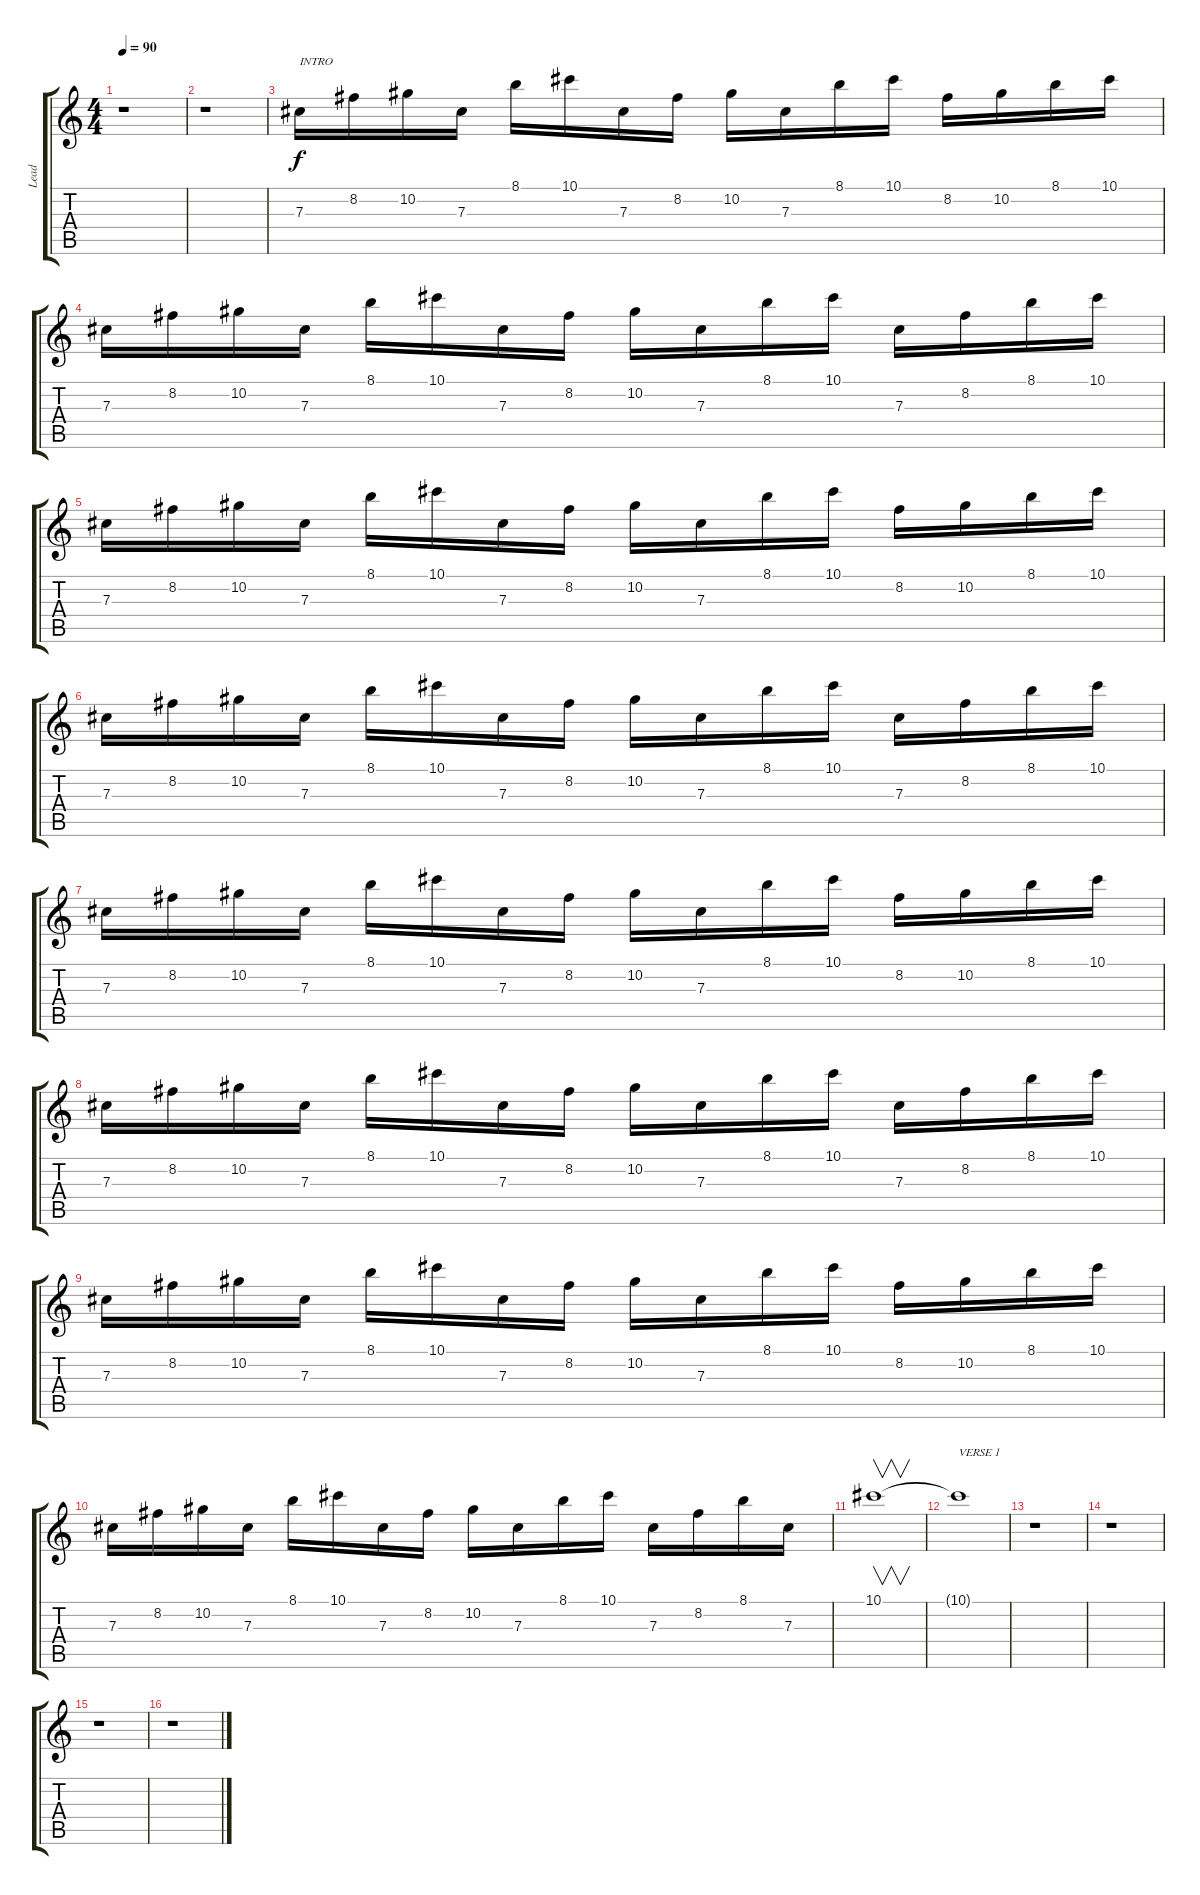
\track ("Lead" "Lead") {instrument overdrivenguitar}
\staff {score tabs}
\tuning (Eb4 Bb3 Gb3 Db3 Ab2 Db2) {hide}
\ts (4 4)
\tempo 90
\clef g2
\ks c
r.1{dy f instrument overdrivenguitar} |
r.1 |
7.3.16{txt "INTRO"} 8.2.16 10.2.16 7.3.16 8.1.16 10.1.16 7.3.16 8.2.16 10.2.16 7.3.16 8.1.16 10.1.16 8.2.16 10.2.16 8.1.16 10.1.16 |
7.3.16 8.2.16 10.2.16 7.3.16 8.1.16 10.1.16 7.3.16 8.2.16 10.2.16 7.3.16 8.1.16 10.1.16 7.3.16 8.2.16 8.1.16 10.1.16 |
7.3.16 8.2.16 10.2.16 7.3.16 8.1.16 10.1.16 7.3.16 8.2.16 10.2.16 7.3.16 8.1.16 10.1.16 8.2.16 10.2.16 8.1.16 10.1.16 |
7.3.16 8.2.16 10.2.16 7.3.16 8.1.16 10.1.16 7.3.16 8.2.16 10.2.16 7.3.16 8.1.16 10.1.16 7.3.16 8.2.16 8.1.16 10.1.16 |
7.3.16 8.2.16 10.2.16 7.3.16 8.1.16 10.1.16 7.3.16 8.2.16 10.2.16 7.3.16 8.1.16 10.1.16 8.2.16 10.2.16 8.1.16 10.1.16 |
7.3.16 8.2.16 10.2.16 7.3.16 8.1.16 10.1.16 7.3.16 8.2.16 10.2.16 7.3.16 8.1.16 10.1.16 7.3.16 8.2.16 8.1.16 10.1.16 |
7.3.16 8.2.16 10.2.16 7.3.16 8.1.16 10.1.16 7.3.16 8.2.16 10.2.16 7.3.16 8.1.16 10.1.16 8.2.16 10.2.16 8.1.16 10.1.16 |
7.3.16 8.2.16 10.2.16 7.3.16 8.1.16 10.1.16 7.3.16 8.2.16 10.2.16 7.3.16 8.1.16 10.1.16 7.3.16 8.2.16 8.1.16 7.3.16 |
10.1.1{v} |
10.1{t}.1{txt "VERSE 1"} |
r.1 |
r.1 |
r.1 |
r.1
